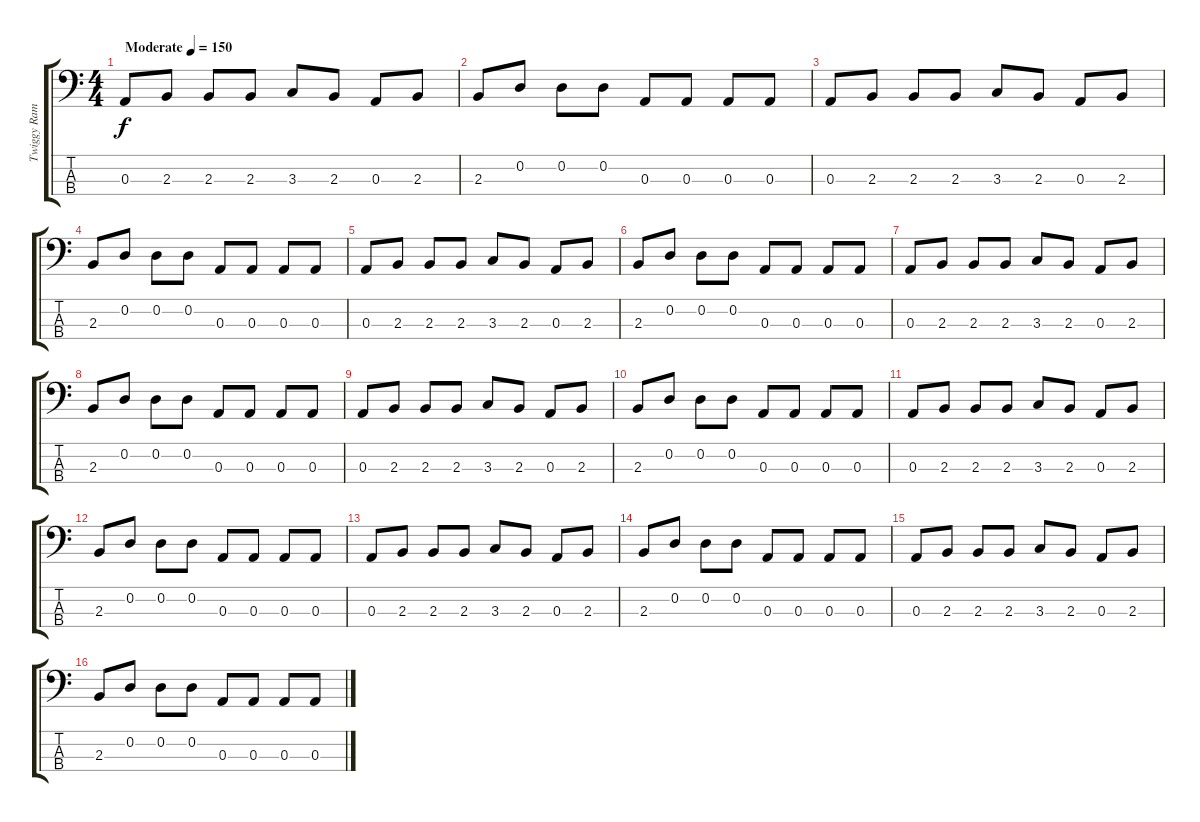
\track ("Twiggy Ramirez" "Twiggy Ram") {instrument synthbass2}
\staff {score tabs}
\tuning (G2 D2 A1 E1) {hide}
\ts (4 4)
\tempo (150 "Moderate")
\clef f4
\ks c
0.3.8{dy f instrument synthbass2} 2.3.8 2.3.8 2.3.8 3.3.8 2.3.8 0.3.8 2.3.8 |
2.3.8 0.2.8 0.2.8 0.2.8 0.3.8 0.3.8 0.3.8 0.3.8 |
0.3.8 2.3.8 2.3.8 2.3.8 3.3.8 2.3.8 0.3.8 2.3.8 |
2.3.8 0.2.8 0.2.8 0.2.8 0.3.8 0.3.8 0.3.8 0.3.8 |
0.3.8 2.3.8 2.3.8 2.3.8 3.3.8 2.3.8 0.3.8 2.3.8 |
2.3.8 0.2.8 0.2.8 0.2.8 0.3.8 0.3.8 0.3.8 0.3.8 |
0.3.8 2.3.8 2.3.8 2.3.8 3.3.8 2.3.8 0.3.8 2.3.8 |
2.3.8 0.2.8 0.2.8 0.2.8 0.3.8 0.3.8 0.3.8 0.3.8 |
0.3.8 2.3.8 2.3.8 2.3.8 3.3.8 2.3.8 0.3.8 2.3.8 |
2.3.8 0.2.8 0.2.8 0.2.8 0.3.8 0.3.8 0.3.8 0.3.8 |
0.3.8 2.3.8 2.3.8 2.3.8 3.3.8 2.3.8 0.3.8 2.3.8 |
2.3.8 0.2.8 0.2.8 0.2.8 0.3.8 0.3.8 0.3.8 0.3.8 |
0.3.8 2.3.8 2.3.8 2.3.8 3.3.8 2.3.8 0.3.8 2.3.8 |
2.3.8 0.2.8 0.2.8 0.2.8 0.3.8 0.3.8 0.3.8 0.3.8 |
0.3.8 2.3.8 2.3.8 2.3.8 3.3.8 2.3.8 0.3.8 2.3.8 |
2.3.8 0.2.8 0.2.8 0.2.8 0.3.8 0.3.8 0.3.8 0.3.8
